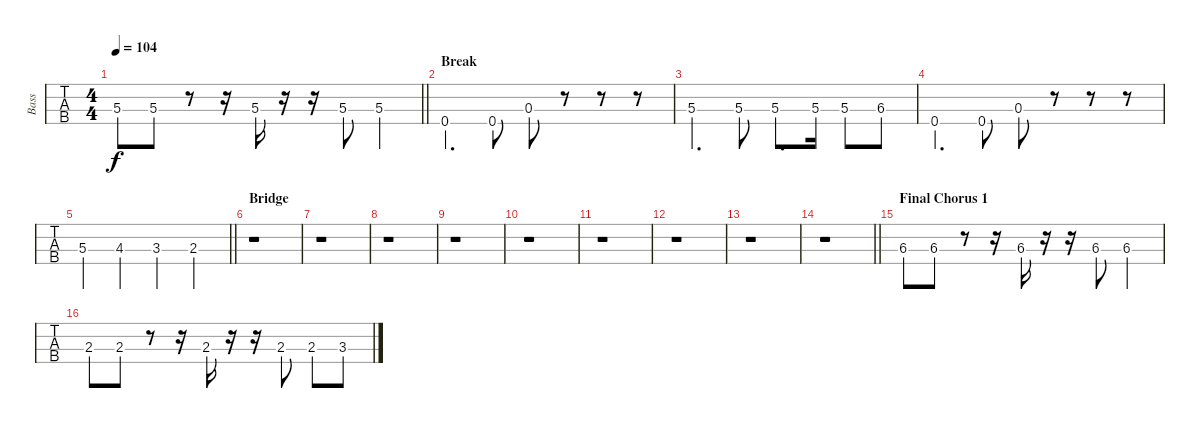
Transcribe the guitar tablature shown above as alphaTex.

\track ("Bass" "Bass") {instrument electricbassfinger}
\staff {tabs}
\tuning (G2 D2 A1 D1) {hide}
\ts (4 4)
\tempo 104
\clef f4
\barLineRight lightlight
\ks dminor
5.3.8{dy f} 5.3.8 r.8 r.16 5.3.16 r.16 r.16 5.3.8 5.3.4 |
\section ("" "Break")
0.4.4{d} 0.4.8 0.3.8 r.8 r.8 r.8 |
5.3.4{d} 5.3.8 5.3.8{d} 5.3.16 5.3.8 6.3.8 |
0.4.4{d} 0.4.8 0.3.8 r.8 r.8 r.8 |
\barLineRight lightlight
5.3.4 4.3.4 3.3.4 2.3.4 |
\section ("" "Bridge")
r.1 |
r.1 |
r.1 |
r.1 |
r.1 |
r.1 |
r.1 |
r.1 |
\barLineRight lightlight
r.1 |
\section ("" "Final Chorus 1")
\ks d#minor
6.3.8 6.3.8 r.8 r.16 6.3.16 r.16 r.16 6.3.8 6.3.4 |
2.3.8 2.3.8 r.8 r.16 2.3.16 r.16 r.16 2.3.8 2.3.8 3.3.8
